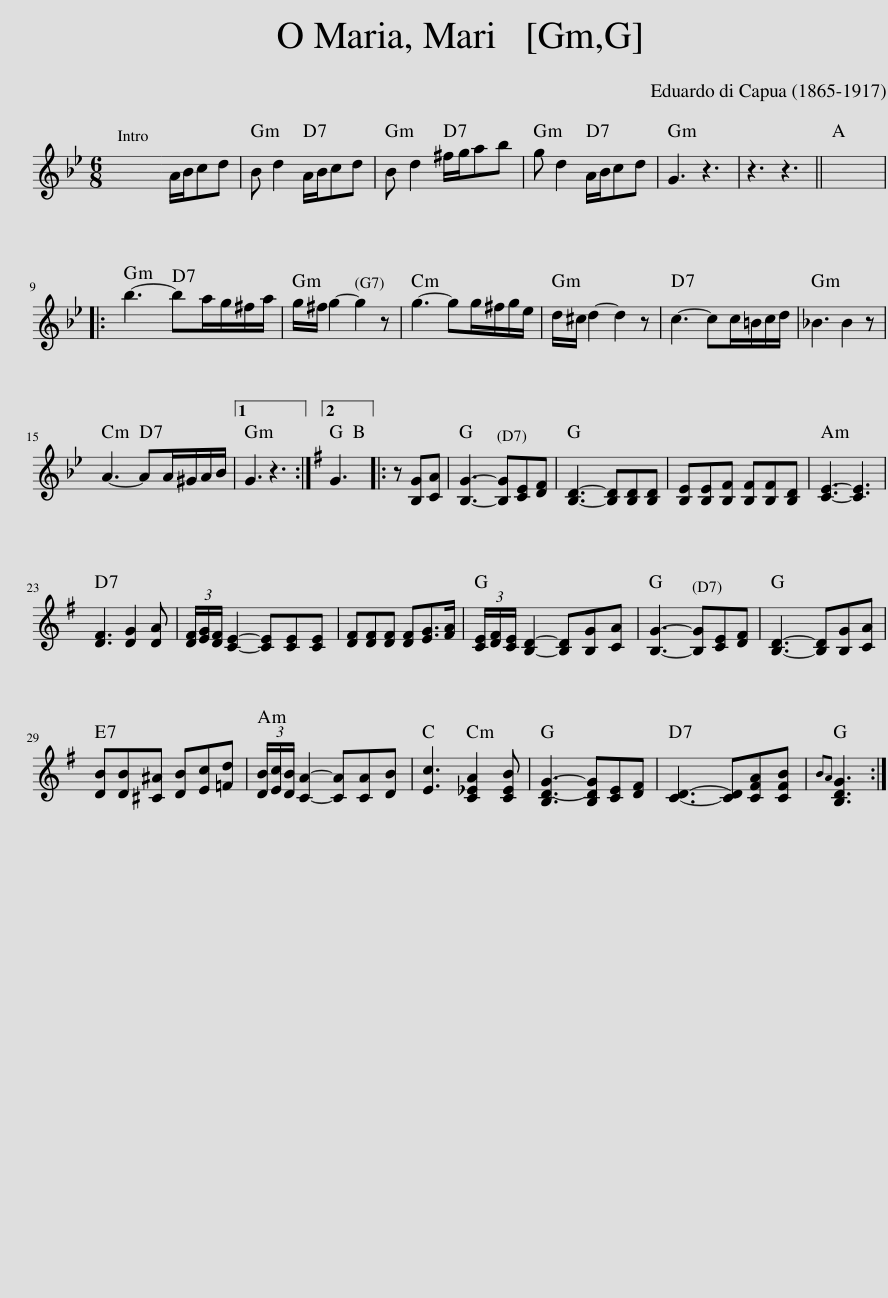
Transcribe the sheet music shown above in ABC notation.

X:1
L:1/8
M:6/8
I:linebreak $
K:Gmin
V:1 treble
V:1
 x6 | A/B/cd | B d2 A/B/cd | B d2 ^f/g/ab | g d2 A/B/cd | %5
 G3 z3 | z3 z3 || x6 |:$ b3- ba/g/^f/a/ | g/^f/ g2- g2 z | %10
 g3- gg/^f/g/e/ | d/^c/ d2- d2 z | c3- cc/=B/c/d/ | _B3 B2 z |$ A3- AA/^G/A/B/ |1 %15
 G3 z3 :|2[K:G] G3 |: z [B,G][CA] | [B,G]3- [B,G][CE][DF] | [B,D]3- [B,D][B,D][B,D] | %20
 [B,E][B,E][B,F] [B,F][B,F][B,D] | [CE]3- [CE]3 |$ [DF]3 [DG]2 [DA] | (3[DF]/[EG]/[DF]/ [CE]2- [CE][CE][CE] | [DF][DF][DF] [DF][EG]>[FA] | %25
 (3[CE]/[DF]/[CE]/ [B,D]2- [B,D][B,G][CA] | [B,G]3- [B,G][CE][DF] | [B,D]3- [B,D][B,G][CA] |$ [DB][DB][^C^A] [DB][Ec][=Fd] | (3[DB]/[Ec]/[DB]/ [CA]2- [CA][CA][DB] | %30
 [Ec]3 [C_EA]2 [CEB] | [B,D-G-]3 [B,DG][CE][DF] | [CD]3- [CD][CFA][CFB] |{BA} [B,DG]3 :| %34
